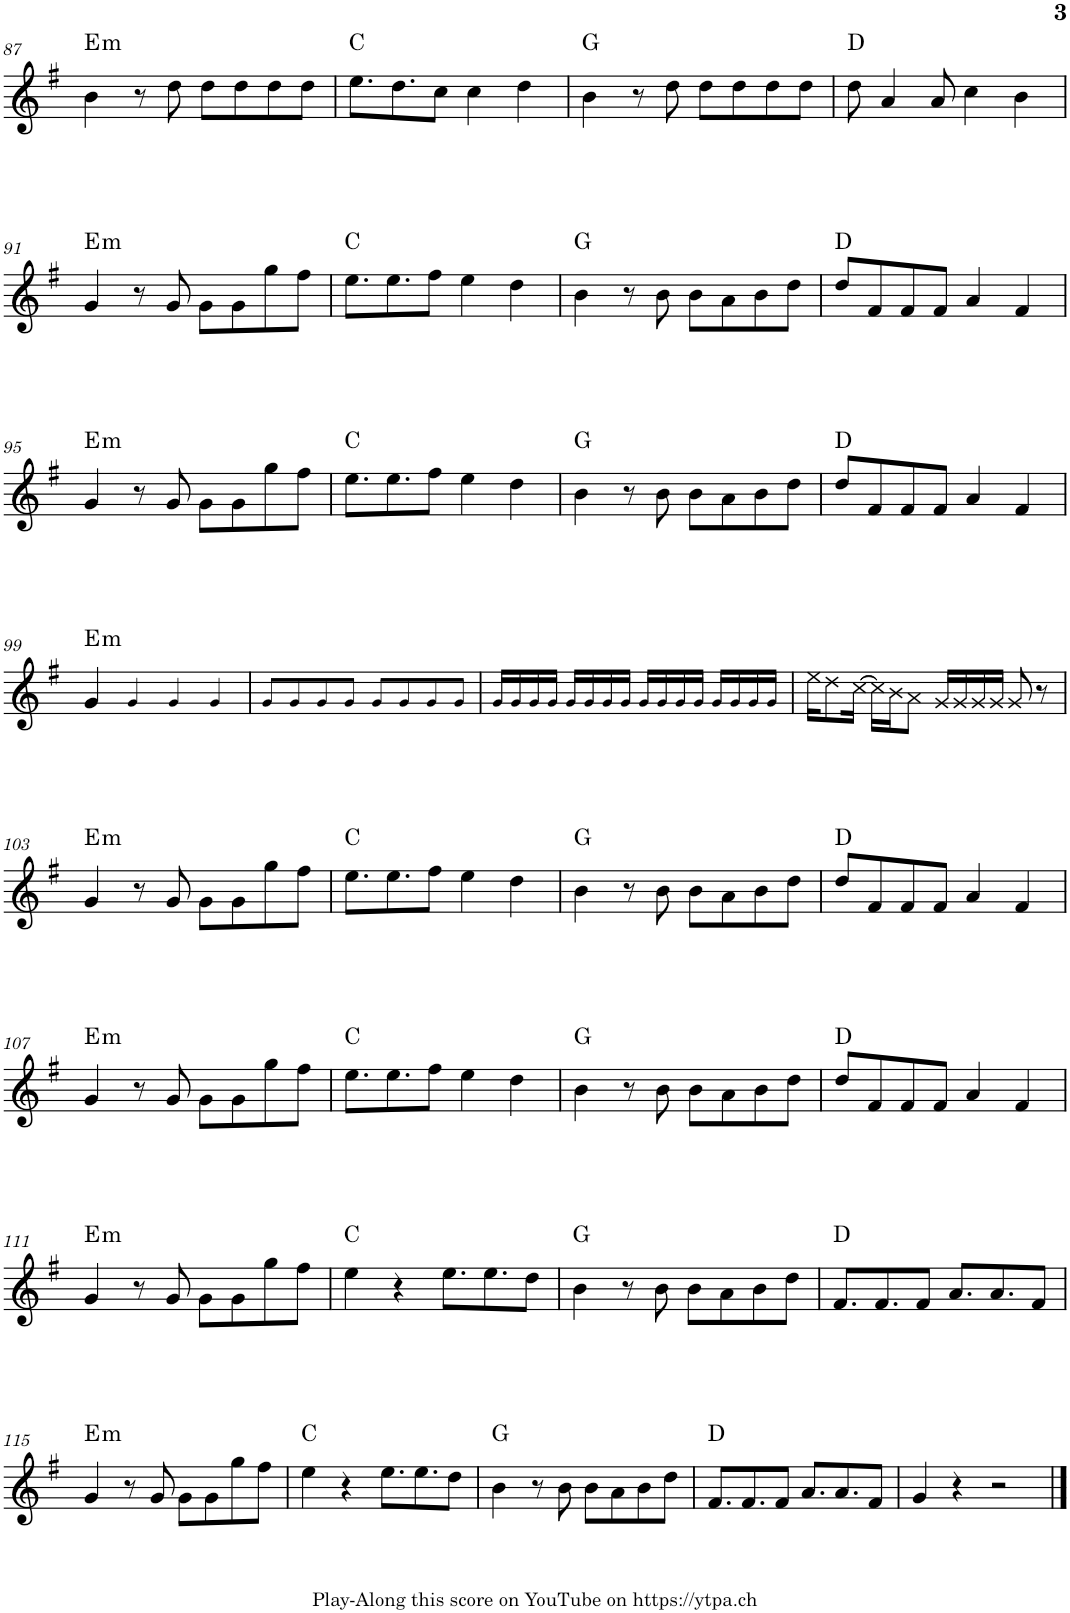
**kern	**harte
*part1	*part1
*staff1	*
*I"Piano	*
*I'Pno.	*
!!LO:PB:g=z
*clefG2	*
*k[f#]	*
*M4/4	*
=87	=87
!	!LO:H:kt=m
4b\	E:min
8r	.
8dd\	.
8dd\L	.
8dd\	.
8dd\	.
8dd\J	.
=88	=88
8.ee\L	C:maj
8.dd\	.
8cc\J	.
4cc\	.
4dd\	.
=89	=89
4b\	G:maj
8r	.
8dd\	.
8dd\L	.
8dd\	.
8dd\	.
8dd\J	.
=90	=90
8dd\	D:maj
4a/	.
8a/	.
4cc\	.
4b\	.
!!LO:LB:g=z
=91	=91
!	!LO:H:kt=m
4g/	E:min
8r	.
8g/	.
8g\L	.
8g\	.
8gg\	.
8ff#\J	.
=92	=92
8.ee\L	C:maj
8.ee\	.
8ff#\J	.
4ee\	.
4dd\	.
=93	=93
4b\	G:maj
8r	.
8b\	.
8b\L	.
8a\	.
8b\	.
8dd\J	.
=94	=94
8dd/L	D:maj
8f#/	.
8f#/	.
8f#/J	.
4a/	.
4f#/	.
!!LO:LB:g=z
=95	=95
!	!LO:H:kt=m
4g/	E:min
8r	.
8g/	.
8g\L	.
8g\	.
8gg\	.
8ff#\J	.
=96	=96
8.ee\L	C:maj
8.ee\	.
8ff#\J	.
4ee\	.
4dd\	.
=97	=97
4b\	G:maj
8r	.
8b\	.
8b\L	.
8a\	.
8b\	.
8dd\J	.
=98	=98
8dd/L	D:maj
8f#/	.
8f#/	.
8f#/J	.
4a/	.
4f#/	.
!!LO:LB:g=z
=99	=99
!	!LO:H:kt=m
4g/	E:min
4g!/	.
4g!/	.
4g!/	.
=100	=100
8g!/L	.
8g!/	.
8g!/	.
8g!/J	.
8g!/L	.
8g!/	.
8g!/	.
8g!/J	.
=101	=101
16g!/LL	.
16g!/	.
16g!/	.
16g!/JJ	.
16g!/LL	.
16g!/	.
16g!/	.
16g!/JJ	.
16g!/LL	.
16g!/	.
16g!/	.
16g!/JJ	.
16g!/LL	.
16g!/	.
16g!/	.
16g!/JJ	.
=102	=102
16ee\KL	.
8dd\	.
[16cc\Jk	.
16cc\LL]	.
16b\J	.
8a\J	.
16g/LL	.
16g/	.
16g/	.
16g/JJ	.
8g/	.
8r	.
!!LO:LB:g=z
=103	=103
!	!LO:H:kt=m
4g/	E:min
8r	.
8g/	.
8g\L	.
8g\	.
8gg\	.
8ff#\J	.
=104	=104
8.ee\L	C:maj
8.ee\	.
8ff#\J	.
4ee\	.
4dd\	.
=105	=105
4b\	G:maj
8r	.
8b\	.
8b\L	.
8a\	.
8b\	.
8dd\J	.
=106	=106
8dd/L	D:maj
8f#/	.
8f#/	.
8f#/J	.
4a/	.
4f#/	.
!!LO:LB:g=z
=107	=107
!	!LO:H:kt=m
4g/	E:min
8r	.
8g/	.
8g\L	.
8g\	.
8gg\	.
8ff#\J	.
=108	=108
8.ee\L	C:maj
8.ee\	.
8ff#\J	.
4ee\	.
4dd\	.
=109	=109
4b\	G:maj
8r	.
8b\	.
8b\L	.
8a\	.
8b\	.
8dd\J	.
=110	=110
8dd/L	D:maj
8f#/	.
8f#/	.
8f#/J	.
4a/	.
4f#/	.
!!LO:LB:g=z
=111	=111
!	!LO:H:kt=m
4g/	E:min
8r	.
8g/	.
8g\L	.
8g\	.
8gg\	.
8ff#\J	.
=112	=112
4ee\	C:maj
4r	.
8.ee\L	.
8.ee\	.
8dd\J	.
=113	=113
4b\	G:maj
8r	.
8b\	.
8b\L	.
8a\	.
8b\	.
8dd\J	.
=114	=114
8.f#/L	D:maj
8.f#/	.
8f#/J	.
8.a/L	.
8.a/	.
8f#/J	.
!!LO:LB:g=z
=115	=115
!	!LO:H:kt=m
4g/	E:min
8r	.
8g/	.
8g\L	.
8g\	.
8gg\	.
8ff#\J	.
=116	=116
4ee\	C:maj
4r	.
8.ee\L	.
8.ee\	.
8dd\J	.
=117	=117
4b\	G:maj
8r	.
8b\	.
8b\L	.
8a\	.
8b\	.
8dd\J	.
=118	=118
8.f#/L	D:maj
8.f#/	.
8f#/J	.
8.a/L	.
8.a/	.
8f#/J	.
=119	=119
4g/	.
4r	.
2r	.
==	==
*-	*-
